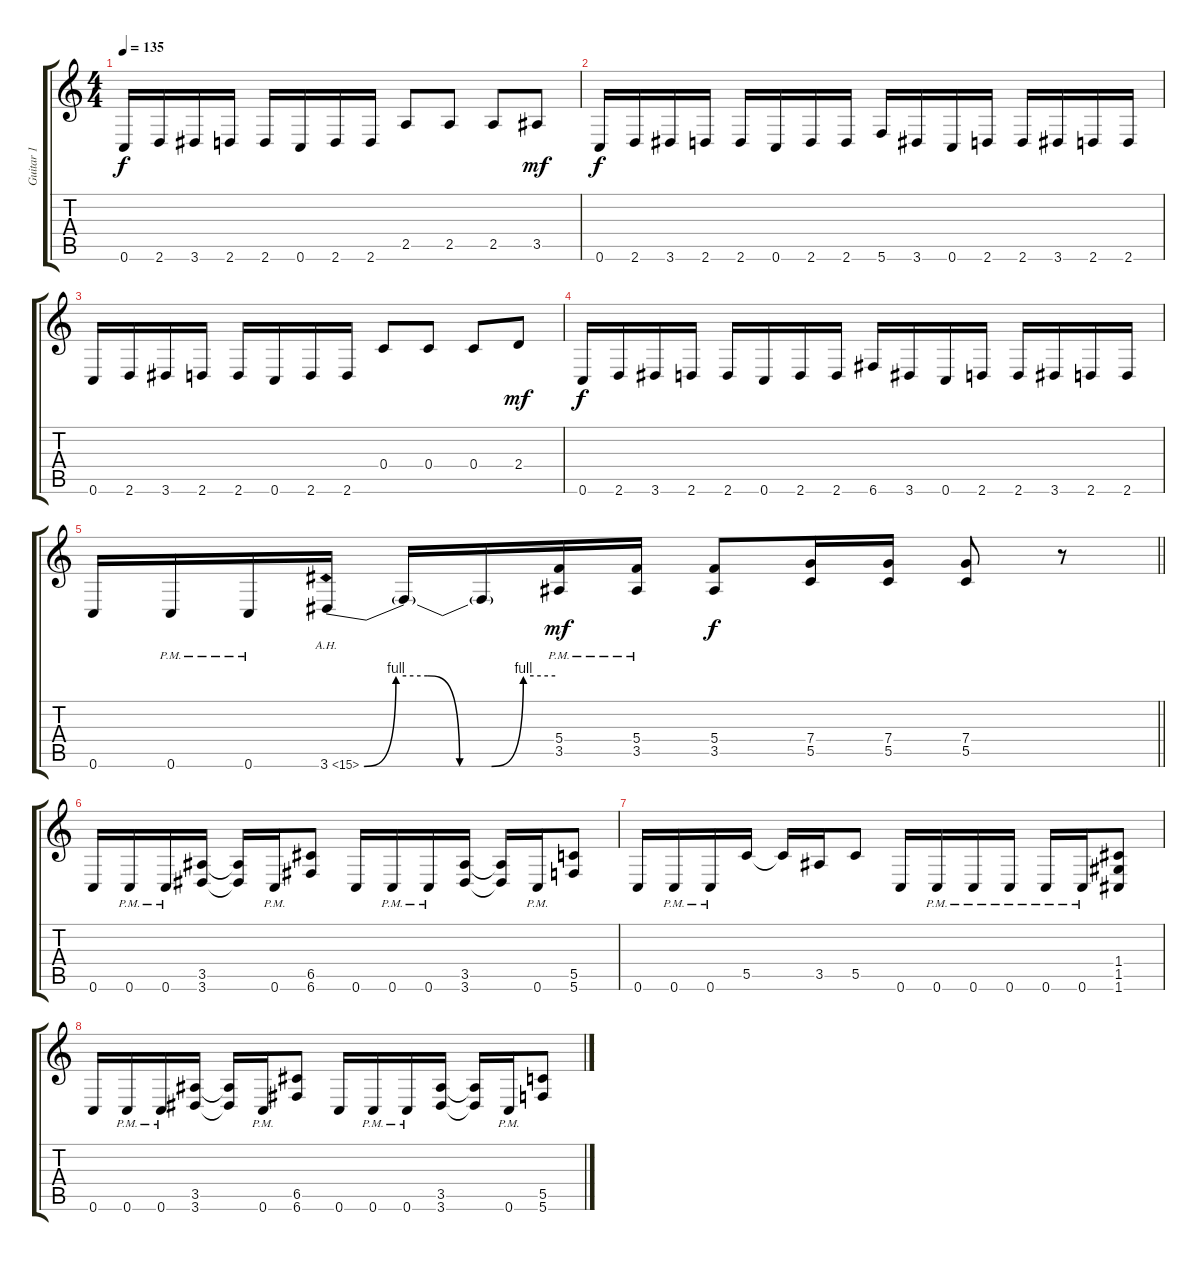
\track ("Guitar 1" "Guitar 1") {instrument distortionguitar}
\staff {score tabs}
\tuning (D4 A3 F3 C3 G2 C2) {hide}
\ts (4 4)
\tempo 135
\clef g2
\ks c
0.6.16{dy f} 2.6.16 3.6.16 2.6.16 2.6.16 0.6.16 2.6.16 2.6.16 2.5.8 2.5.8 2.5.8 3.5.8{dy mf} |
0.6.16{dy f} 2.6.16 3.6.16 2.6.16 2.6.16 0.6.16 2.6.16 2.6.16 5.6.16 3.6.16 0.6.16 2.6.16 2.6.16 3.6.16 2.6.16 2.6.16 |
0.6.16 2.6.16 3.6.16 2.6.16 2.6.16 0.6.16 2.6.16 2.6.16 0.4.8 0.4.8 0.4.8 2.4.8{dy mf} |
0.6.16{dy f} 2.6.16 3.6.16 2.6.16 2.6.16 0.6.16 2.6.16 2.6.16 6.6.16 3.6.16 0.6.16 2.6.16 2.6.16 3.6.16 2.6.16 2.6.16 |
\barLineRight lightlight
0.6.16 0.6{pm}.16 0.6{pm}.16 3.6{be (custom 0 0 10 4 20 4 30 0 40 0 50 4 60 4) ah 12}.16 3.6{t}.16 3.6{t}.16 (5.4 3.5{pm}).16{dy mf} (5.4 3.5{pm}).16 (5.4 3.5).8{dy f} (7.4 5.5).16 (7.4 5.5).16 (7.4 5.5).8 r.8 |
0.6.16 0.6{pm}.16 0.6{pm}.16 (3.5 3.6).16 (3.5{t} 3.6{t}).16 0.6{pm}.16 (6.5 6.6).8 0.6.16 0.6{pm}.16 0.6{pm}.16 (3.5 3.6).16 (3.5{t} 3.6{t}).16 0.6{pm}.16 (5.5 5.6).8 |
0.6.16 0.6{pm}.16 0.6{pm}.16 5.5.16 5.5{t}.16 3.5.16 5.5.8 0.6.16 0.6{pm}.16 0.6{pm}.16 0.6{pm}.16 0.6{pm}.16 0.6{pm}.16 (1.4 1.5 1.6).8 |
0.6.16 0.6{pm}.16 0.6{pm}.16 (3.5 3.6).16 (3.5{t} 3.6{t}).16 0.6{pm}.16 (6.5 6.6).8 0.6.16 0.6{pm}.16 0.6{pm}.16 (3.5 3.6).16 (3.5{t} 3.6{t}).16 0.6{pm}.16 (5.5 5.6).8
